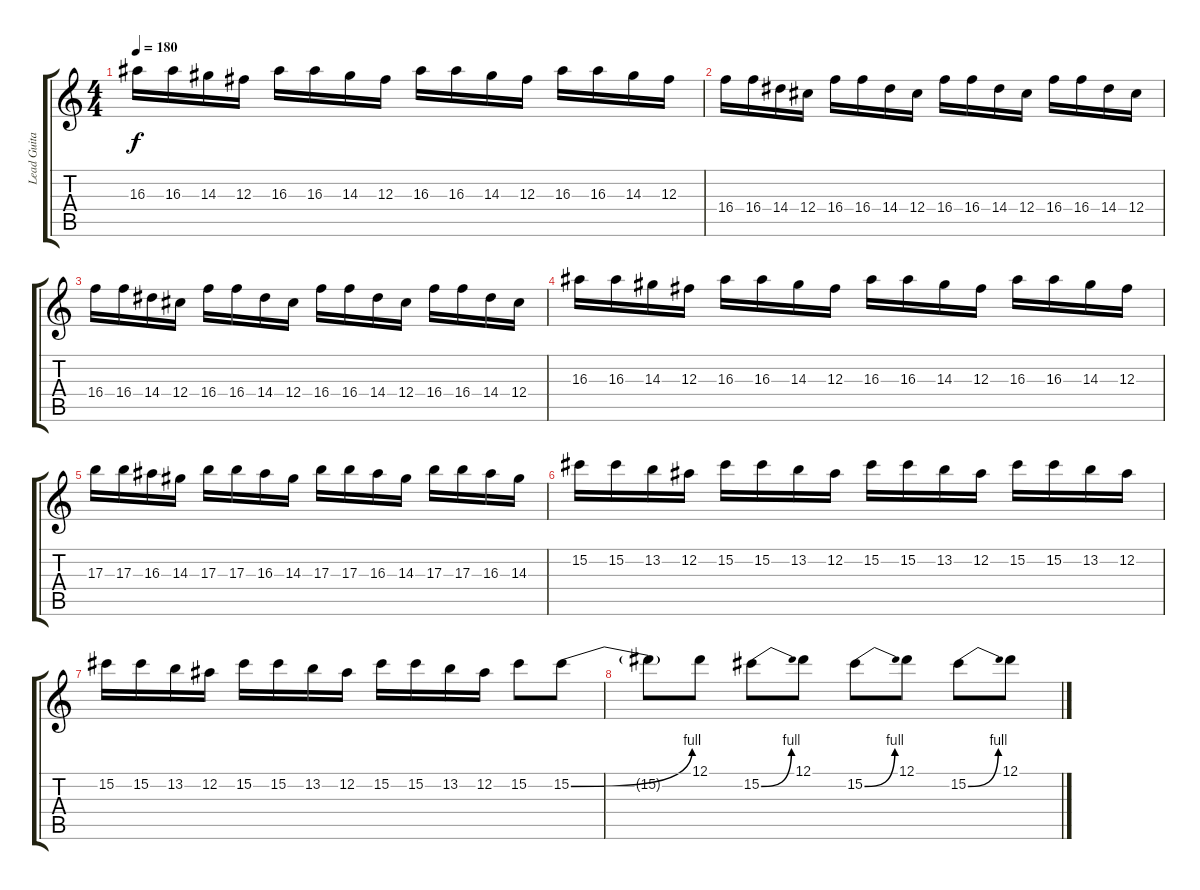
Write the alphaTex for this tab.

\track ("Lead Guitar  " "Lead Guita") {instrument overdrivenguitar}
\staff {score tabs}
\tuning (Eb4 Bb3 Gb3 Db3 Ab2 Eb2) {hide}
\ts (4 4)
\tempo 180
\clef g2
\ks c
16.3.16{dy f} 16.3.16 14.3.16 12.3.16 16.3.16 16.3.16 14.3.16 12.3.16 16.3.16 16.3.16 14.3.16 12.3.16 16.3.16 16.3.16 14.3.16 12.3.16 |
16.4.16 16.4.16 14.4.16 12.4.16 16.4.16 16.4.16 14.4.16 12.4.16 16.4.16 16.4.16 14.4.16 12.4.16 16.4.16 16.4.16 14.4.16 12.4.16 |
16.4.16 16.4.16 14.4.16 12.4.16 16.4.16 16.4.16 14.4.16 12.4.16 16.4.16 16.4.16 14.4.16 12.4.16 16.4.16 16.4.16 14.4.16 12.4.16 |
16.3.16 16.3.16 14.3.16 12.3.16 16.3.16 16.3.16 14.3.16 12.3.16 16.3.16 16.3.16 14.3.16 12.3.16 16.3.16 16.3.16 14.3.16 12.3.16 |
17.3.16 17.3.16 16.3.16 14.3.16 17.3.16 17.3.16 16.3.16 14.3.16 17.3.16 17.3.16 16.3.16 14.3.16 17.3.16 17.3.16 16.3.16 14.3.16 |
15.2.16 15.2.16 13.2.16 12.2.16 15.2.16 15.2.16 13.2.16 12.2.16 15.2.16 15.2.16 13.2.16 12.2.16 15.2.16 15.2.16 13.2.16 12.2.16 |
15.2.16 15.2.16 13.2.16 12.2.16 15.2.16 15.2.16 13.2.16 12.2.16 15.2.16 15.2.16 13.2.16 12.2.16 15.2.8 15.2{be (bend 0 0 60 4)}.8 |
15.2{t}.8 12.1.8 15.2{be (bend 0 0 60 4)}.8 12.1.8 15.2{be (bend 0 0 60 4)}.8 12.1.8 15.2{be (bend 0 0 60 4)}.8 12.1.8
